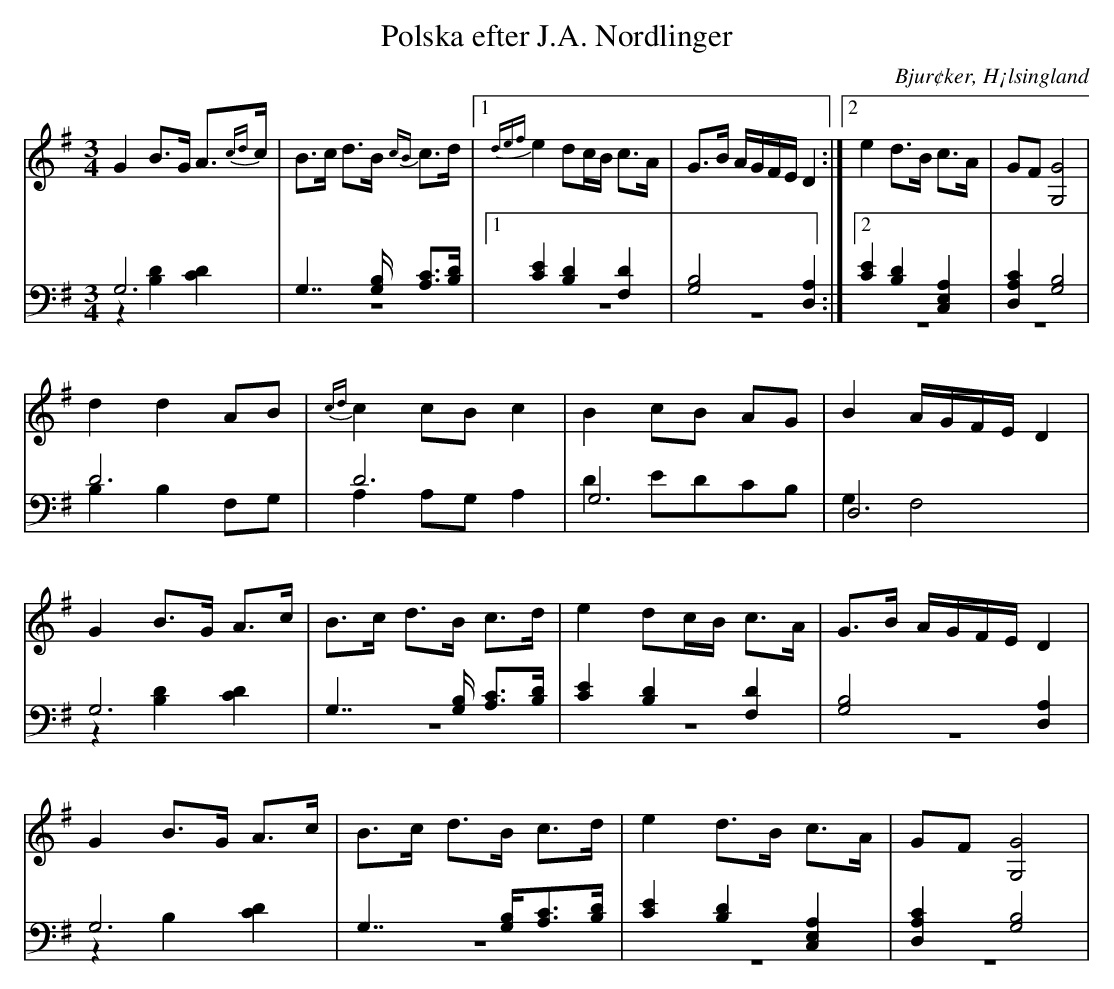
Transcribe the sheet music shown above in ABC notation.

X:1
T: Polska efter J.A. Nordlinger
O: Bjur¢ker, H¡lsingland
M: 3/4
L: 1/8
K: G
V:1
V:2
V:3 merge
V:1
G2 B>G A>{cd2/3}c|B>c d>B {cB}c>d |1 {def}e2 dc/B/ c>A| G>B A/G/F/E/ D2:|2 e2 d>B c>A|GF [G4G,4]  |
 d2 d2 AB|{cd}c2 cB c2|B2 cB AG|B2 A/G/F/E/ D2 |
G2 B>G A>c|B>c d>B c>d |e2 dc/B/ c>A|G>B A/G/F/E/ D2 |
G2 B>G A>c |B>c d>B c>d|e2 d>B c>A|GF [G,4G4] |
V:2 clef=bass
 G,6|G,7/2 [G,/B,/] [A,C]>[B,D]|1 [C2E2] [B,2D2] [F,2D2]| [G,4B,4] [D,2A,2]:|2 [C2E2] [B,2D2] [C,2E,2A,2]| [D,2A,2C2] [G,4B,4]|
D6 |D6 |G,6|D,6 |
G,6 | G,7/2 [G,/B,/] [A,C]>[B,D]| [C2E2] [B,2D2] [F,2D2]| [G,4B,4] [D,2A,2]|
G,6 |G,7/2 [G,/B,/][A,C]>[B,D]|[C2E2] [B,2D2] [C,2E,2A,2]|[D,2A,2C2] [G,4B,4] |
V:3 clef=bass
z2 [B,2D2] [C2D2]| z6|1 z6| z6:|2 z6|  z6|
B,2 B,2 F,G, |A,2 A,G, A,2 |D2 EDCB,|G,2 F,4 |
z2 [B,2D2] [C2D2]| z6 |z6 |z6|
z2 B,2 [C2D2] |z6|z6|z6|
